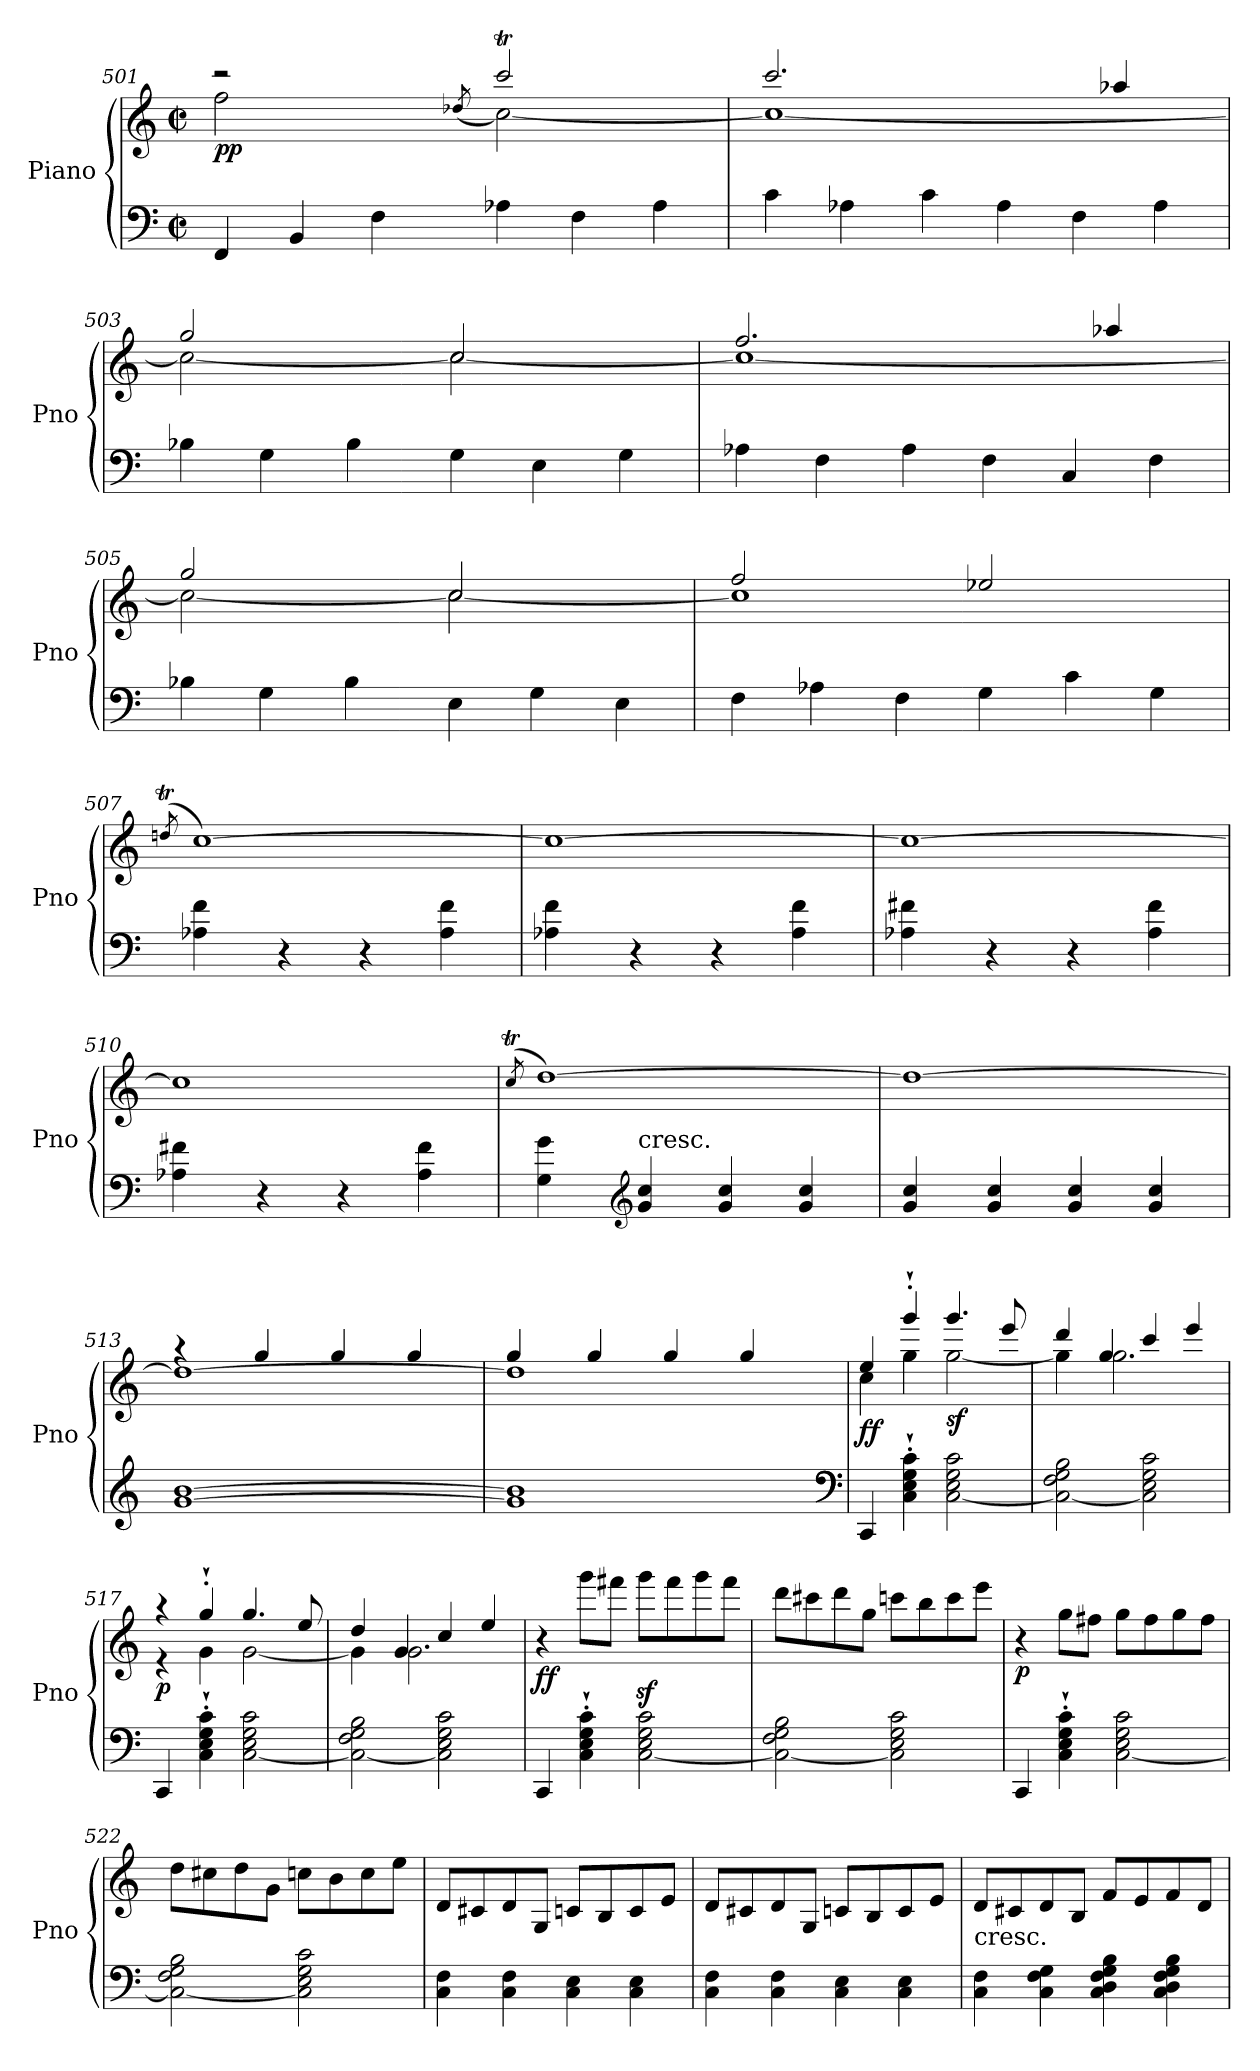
**kern	**kern	**dynam
*part1	*part1	*part1
*staff2	*staff1	*staff1/2
*I"Piano	*	*
*I'Pno	*	*
*clefF4	*clefG2	*
*k[]	*k[]	*
*C:	*C:	*
*M2/2	*M2/2	*
*met(c|)	*met(c|)	*
*Xtuplet	*	*
=501	=501	=501
*	*^	*
*	*	*^	*
!	!	!	!	!LO:DY:b
6FF/	2rccc	2ffTTTT\	16ggyy	pp
.	.	.	16ffyy	.
.	.	.	16ggyy	.
6BB/	.	.	.	.
.	.	.	16ffyy	.
.	.	.	16ggyy	.
.	.	.	16ffyy	.
6F\	.	.	.	.
.	.	.	16ggTTTyy	.
.	.	.	16ffyy	.
.	.	(8qdd-XTTTT/	.	.
6A-X\	2cccT/	[2cc\)	16dd-Xyy	.
.	.	.	16ccyy	.
.	.	.	16dd-yy	.
6F\	.	.	.	.
.	.	.	16ccyy	.
.	.	.	16dd-yy	.
.	.	.	16ccyy	.
6A-\	.	.	.	.
.	.	.	16dd-yy	.
.	.	.	16ccyy	.
=502	=502	=502	=502	=502
6c\	2.ccc/	1cc_	16dd-Xyy	.
.	.	.	16ccyy	.
.	.	.	16dd-yy	.
6A-X\	.	.	.	.
.	.	.	16ccyy	.
.	.	.	16dd-yy	.
.	.	.	16ccyy	.
6c\	.	.	.	.
.	.	.	16dd-yy	.
.	.	.	16ccyy	.
6A-\	.	.	16dd-yy	.
.	.	.	16ccyy	.
.	.	.	16dd-yy	.
6F\	.	.	.	.
.	.	.	16ccyy	.
.	4aa-X/	.	16dd-yy	.
.	.	.	16ccyy	.
6A-\	.	.	.	.
.	.	.	16dd-yy	.
.	.	.	16ccyy	.
!!LO:PB:g=z	!!	!!
=503	=503	=503	=503	=503
6B-X\	2gg/	2cc\_	16dd-Xyy	.
.	.	.	16ccyy	.
.	.	.	16dd-yy	.
6G\	.	.	.	.
.	.	.	16ccyy	.
.	.	.	16dd-yy	.
.	.	.	16ccyy	.
6B-\	.	.	.	.
.	.	.	16dd-yy	.
.	.	.	16ccyy	.
6G\	2cc/	2cc\_	16dd-yy	.
.	.	.	16ccnyy	.
.	.	.	16dd-yy	.
6E\	.	.	.	.
.	.	.	16ccyy	.
.	.	.	16dd-yy	.
.	.	.	16ccyy	.
6G\	.	.	.	.
.	.	.	16dd-yy	.
.	.	.	16ccyy	.
=504	=504	=504	=504	=504
6A-X\	2.ff/	1cc_	16dd-Xyy	.
.	.	.	16ccyy	.
.	.	.	16dd-yy	.
6F\	.	.	.	.
.	.	.	16ccyy	.
.	.	.	16dd-yy	.
.	.	.	16ccyy	.
6A-\	.	.	.	.
.	.	.	16dd-yy	.
.	.	.	16ccyy	.
6F\	.	.	16dd-yy	.
.	.	.	16ccyy	.
.	.	.	16dd-yy	.
6C/	.	.	.	.
.	.	.	16ccyy	.
.	4aa-X/	.	16dd-yy	.
.	.	.	16ccyy	.
6F\	.	.	.	.
.	.	.	16dd-yy	.
.	.	.	16ccyy	.
=505	=505	=505	=505	=505
6B-X\	2gg/	2cc\_	16dd-Xyy	.
.	.	.	16ccyy	.
.	.	.	16dd-yy	.
6G\	.	.	.	.
.	.	.	16ccyy	.
.	.	.	16dd-yy	.
.	.	.	16ccyy	.
6B-\	.	.	.	.
.	.	.	16dd-yy	.
.	.	.	16ccyy	.
6E\	2cc/	2cc\_	16dd-yy	.
.	.	.	16ccnyy	.
.	.	.	16dd-yy	.
6G\	.	.	.	.
.	.	.	16ccyy	.
.	.	.	16dd-yy	.
.	.	.	16ccyy	.
6E\	.	.	.	.
.	.	.	16dd-yy	.
.	.	.	16ccyy	.
!!LO:PB:g=z	!!	!!
=506	=506	=506	=506	=506
6F\	2ff/	1cc]	16dd-Xyy	.
.	.	.	16ccyy	.
.	.	.	16dd-yy	.
6A-X\	.	.	.	.
.	.	.	16ccyy	.
.	.	.	16dd-yy	.
.	.	.	16ccyy	.
6F\	.	.	.	.
.	.	.	16dd-yy	.
.	.	.	16ccyy	.
6G\	2ee-X/	.	16dd-yy	.
.	.	.	16ccyy	.
.	.	.	16dd-yy	.
6c\	.	.	.	.
.	.	.	16ccyy	.
.	.	.	16dd-yy	.
.	.	.	16ccyy	.
6G\	.	.	.	.
.	.	.	16dd-yy	.
.	.	.	16ccyy	.
*	*v	*v	*v	*
=507	=507	=507
.	(8qddnT/	.
*	*^	*
4A-X\ 4f\	[1ccTTTT)	16ddyy	.
.	.	16ccyy	.
.	.	16ddyy	.
.	.	16ccyy	.
4r	.	16ddyy	.
.	.	16ccyy	.
.	.	16ddyy	.
.	.	16ccyy	.
4r	.	16ddyy	.
.	.	16ccyy	.
.	.	16ddyy	.
.	.	16ccyy	.
4A-\ 4f\	.	16ddyy	.
.	.	16ccyy	.
.	.	16ddyy	.
.	.	16ccyy	.
=508	=508	=508	=508
4A-X\ 4f\	1cc_	16ddyy	.
.	.	16ccyy	.
.	.	16ddyy	.
.	.	16ccyy	.
4r	.	16ddyy	.
.	.	16ccyy	.
.	.	16ddyy	.
.	.	16ccyy	.
4r	.	16ddyy	.
.	.	16ccyy	.
.	.	16ddyy	.
.	.	16ccyy	.
4A-\ 4f\	.	16ddyy	.
.	.	16ccyy	.
.	.	16ddyy	.
.	.	16ccyy	.
=509	=509	=509	=509
4A-X\ 4f#X\	1cc_	16ddyy	.
.	.	16ccyy	.
.	.	16ddyy	.
.	.	16ccyy	.
4r	.	16ddyy	.
.	.	16ccyy	.
.	.	16ddyy	.
.	.	16ccyy	.
4r	.	16ddyy	.
.	.	16ccyy	.
.	.	16ddyy	.
.	.	16ccyy	.
4A-\ 4f#\	.	16ddyy	.
.	.	16ccyy	.
.	.	16ddyy	.
.	.	16ccyy	.
!!LO:PB:g=z	!!
=510	=510	=510	=510
4A-X\ 4f#X\	1cc]	16ccyy	.
.	.	16ddyy	.
.	.	16ccyy	.
.	.	16ddyy	.
4r	.	16ccyy	.
.	.	16ddyy	.
.	.	16ccyy	.
.	.	16ddyy	.
4r	.	16ccyy	.
.	.	16ddyy	.
.	.	16ccyy	.
.	.	16ddyy	.
4A-\ 4f#\	.	16ccyy	.
.	.	16ddyy	.
.	.	16ccTTTyy	.
.	.	16ddyy	.
=511	=511	=511	=511
.	(8qccT/	.	.
4G\ 4g\	[1ddTTTT)	16ccnyy	.
.	.	16ddyy	.
.	.	16eeyy	.
.	.	16ddyy	.
*clefG2	*	*	*
!LO:TX:a:t=cresc.	!	!	!
4g/ 4cc/	.	16eeyy	.
.	.	16ddyy	.
.	.	16eeyy	.
.	.	16ddyy	.
4g/ 4cc/	.	16eeyy	.
.	.	16ddyy	.
.	.	16eeyy	.
.	.	16ddyy	.
4g/ 4cc/	.	16eeyy	.
.	.	16ddyy	.
.	.	16eeyy	.
.	.	16ddyy	.
=512	=512	=512	=512
4g/ 4cc/	1dd_	16eeyy	.
.	.	16ddyy	.
.	.	16eeyy	.
.	.	16ddyy	.
4g/ 4cc/	.	16eeyy	.
.	.	16ddyy	.
.	.	16eeyy	.
.	.	16ddyy	.
4g/ 4cc/	.	16eeyy	.
.	.	16ddyy	.
.	.	16eeyy	.
.	.	16ddyy	.
4g/ 4cc/	.	16eeyy	.
.	.	16ddyy	.
.	.	16eeyy	.
.	.	16ddyy	.
=513	=513	=513	=513
*^	*	*^	*
[1gTTTT [1bTTTT	16ccLLyy	1dd_	16eeyy	4raa	.
.	16byy	.	16ddyy	.	.
.	16ccyy	.	16eeyy	.	.
.	16byy	.	16ddyy	.	.
.	16ccyy	.	16eeyy	4gg/	.
.	16byy	.	16ddyy	.	.
.	16ccyy	.	16eeyy	.	.
.	16bJJyy	.	16ddyy	.	.
.	16ccLLyy	.	16eeyy	4gg/	.
.	16byy	.	16ddyy	.	.
.	16ccyy	.	16eeyy	.	.
.	16byy	.	16ddyy	.	.
.	16ccyy	.	16eeyy	4gg/	.
.	16byy	.	16ddyy	.	.
.	16ccyy	.	16eeyy	.	.
.	16bJJyy	.	16ddyy	.	.
=514	=514	=514	=514	=514	=514
1g] 1b]	16ccLLyy	1dd]	16eeyy	4gg/	.
.	16byy	.	16ddyy	.	.
.	16ccyy	.	16eeyy	.	.
.	16byy	.	16ddyy	.	.
.	16ccyy	.	16eeyy	4gg/	.
.	16byy	.	16ddyy	.	.
.	16ccyy	.	16eeyy	.	.
.	16bJJyy	.	16ddyy	.	.
.	16ccLLyy	.	16eeyy	4gg/	.
.	16byy	.	16ddyy	.	.
.	16ccyy	.	16eeyy	.	.
.	16byy	.	16ddyy	.	.
.	16ccyy	.	16eeyy	4gg/	.
.	16byy	.	16ddyy	.	.
.	16ccyy	.	16eeTTTyy	.	.
.	16bJJyy	.	16ddyy	.	.
*v	*v	*	*	*	*
*	*v	*v	*v	*
*clefF4	*	*
=515	=515	=515
*^	*^	*
!	!	!	!	!LO:DY:b
*v	*v	*	*	*
4CC/	4ee/	4cc\	ff
4C\`' 4E\`' 4G\`' 4c\`'	4ggg`'/	4gg\	.
!	!	!	!LO:DY:b
[2C\ 2E\ 2G\ 2c\	4.ggg/	[2gg\	sf
.	8eee/	.	.
=516	=516	=516	=516
2C\_ 2F\ 2G\ 2B\	4ddd/	4gg\]	.
.	4gg/	2.gg\	.
2C\] 2E\ 2G\ 2c\	4ccc/	.	.
.	4eee/	.	.
!!LO:PB:g=z	!!
=517	=517	=517	=517
!	!	!	!LO:DY:b
4CC/	4r	4r	p
4C\`' 4E\`' 4G\`' 4c\`'	4gg`'/	4g\	.
[2C\ 2E\ 2G\ 2c\	4.gg/	[2g\	.
.	8ee/	.	.
=518	=518	=518	=518
2C\_ 2F\ 2G\ 2B\	4dd/	4g\]	.
.	4g/	2.g\	.
2C\] 2E\ 2G\ 2c\	4cc/	.	.
.	4ee/	.	.
*	*v	*v	*
=519	=519	=519
!	!	!LO:DY:b
4CC/	4r	ff
4C\`' 4E\`' 4G\`' 4c\`'	8ggg\L	.
.	8fff#X\J	.
[2C\ 2E\ 2G\ 2c\	8gggz<\L	.
.	8fff#\	.
.	8ggg\	.
.	8fff#\J	.
=520	=520	=520
2C\_ 2F\ 2G\ 2B\	8ddd\L	.
.	8ccc#X\	.
.	8ddd\	.
.	8gg\J	.
2C\] 2E\ 2G\ 2c\	8cccn\L	.
.	8bb\	.
.	8ccc\	.
.	8eee\J	.
!!LO:PB:g=z
=521	=521	=521
!	!	!LO:DY:b
4CC/	4r	p
4C\`' 4E\`' 4G\`' 4c\`'	8gg\L	.
.	8ff#X\J	.
[2C\ 2E\ 2G\ 2c\	8gg\L	.
.	8ff#\	.
.	8gg\	.
.	8ff#\J	.
=522	=522	=522
2C\_ 2F\ 2G\ 2B\	8dd\L	.
.	8cc#X\	.
.	8dd\	.
.	8g\J	.
2C\] 2E\ 2G\ 2c\	8ccn\L	.
.	8b\	.
.	8cc\	.
.	8ee\J	.
=523	=523	=523
4C\ 4F\	8d/L	.
.	8c#X/	.
4C\ 4F\	8d/	.
.	8G/J	.
4C\ 4E\	8cn/L	.
.	8B/	.
4C\ 4E\	8c/	.
.	8e/J	.
!!LO:PB:g=z
=524	=524	=524
4C\ 4F\	8d/L	.
.	8c#X/	.
4C\ 4F\	8d/	.
.	8G/J	.
4C\ 4E\	8cn/L	.
.	8B/	.
4C\ 4E\	8c/	.
.	8e/J	.
=525	=525	=525
!	!LO:TX:b:t=cresc.	!
4C\ 4F\	8d/L	.
.	8c#X/	.
4C\ 4F\ 4G\	8d/	.
.	8B/J	.
4C\ 4D\ 4F\ 4G\ 4B\	8f/L	.
.	8e/	.
4C\ 4D\ 4F\ 4G\ 4B\	8f/	.
.	8d/J	.
=	=	=
*-	*-	*-
